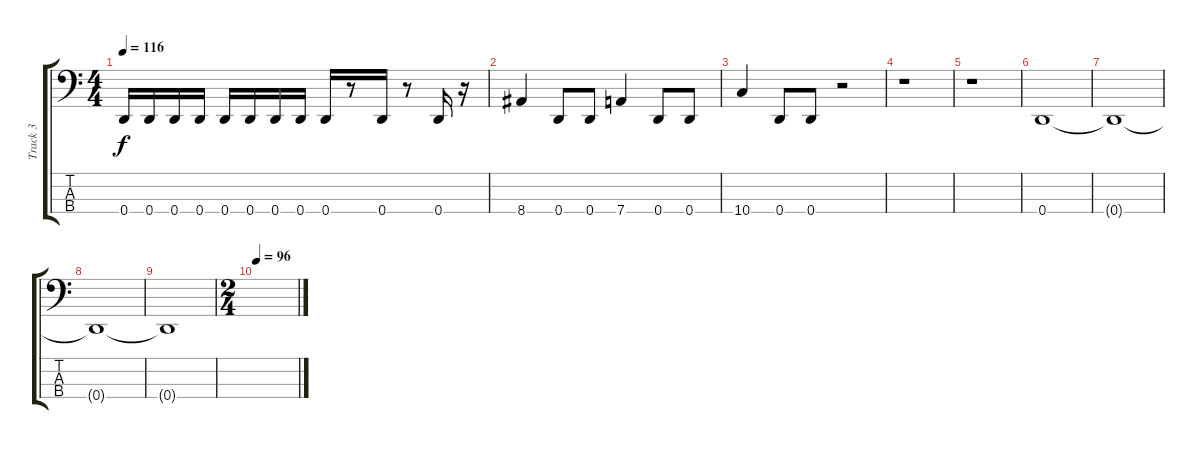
\track ("Track 3" "Track 3") {instrument electricbasspick}
\staff {score tabs}
\tuning (F2 C2 G1 D1) {hide}
\ts (4 4)
\tempo 116
\clef f4
\ks c
0.4.16{dy f} 0.4.16 0.4.16 0.4.16 0.4.16 0.4.16 0.4.16 0.4.16 0.4.16 r.8 0.4.16 r.8 0.4.16 r.16 |
8.4.4 0.4.8 0.4.8 7.4.4 0.4.8 0.4.8 |
10.4.4 0.4.8 0.4.8 r.2 |
r.1 |
r.1 |
0.4.1 |
0.4{t}.1 |
0.4{t}.1{volume 4} |
0.4{t}.1 |
\ts (2 4)
\tempo 96
